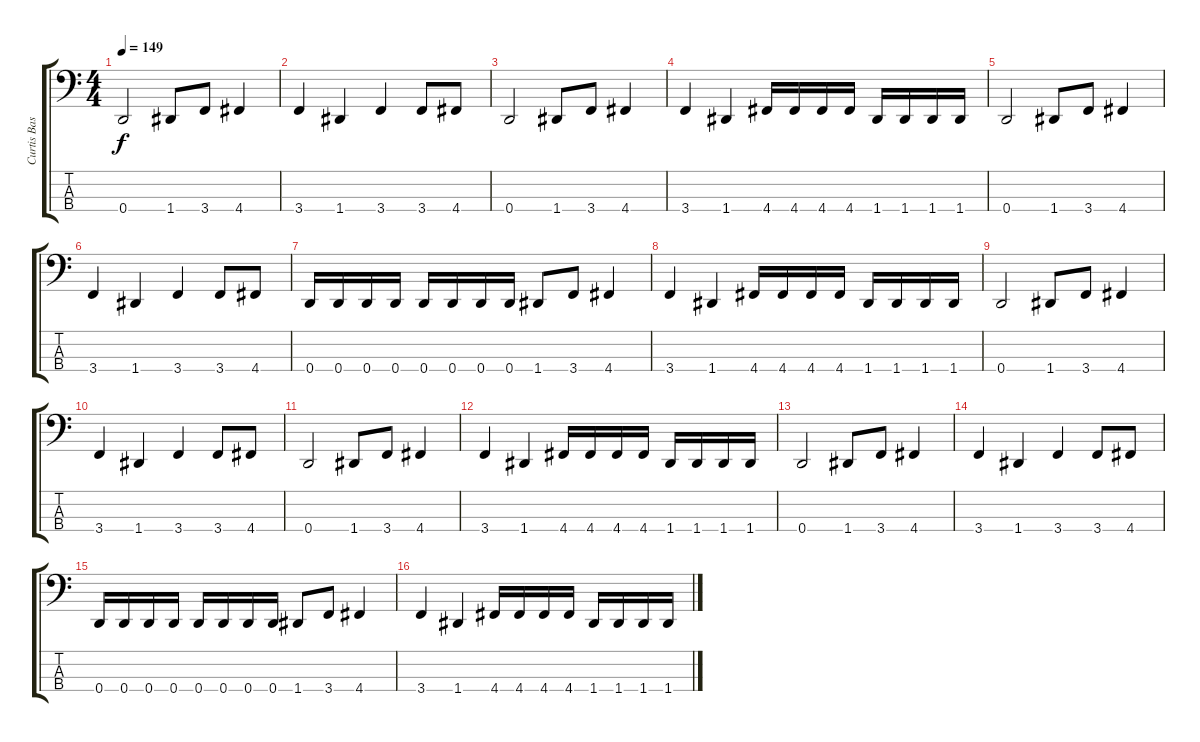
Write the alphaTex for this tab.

\track ("Curtis Bass" "Curtis Bas") {instrument electricbassfinger}
\staff {score tabs}
\tuning (F2 C2 G1 D1) {hide}
\ts (4 4)
\tempo 149
\clef f4
\ks c
0.4.2{dy f} 1.4.8 3.4.8 4.4.4 |
3.4.4 1.4.4 3.4.4 3.4.8 4.4.8 |
0.4.2 1.4.8 3.4.8 4.4.4 |
3.4.4 1.4.4 4.4.16 4.4.16 4.4.16 4.4.16 1.4.16 1.4.16 1.4.16 1.4.16 |
0.4.2 1.4.8 3.4.8 4.4.4 |
3.4.4 1.4.4 3.4.4 3.4.8 4.4.8 |
0.4.16 0.4.16 0.4.16 0.4.16 0.4.16 0.4.16 0.4.16 0.4.16 1.4.8 3.4.8 4.4.4 |
3.4.4 1.4.4 4.4.16 4.4.16 4.4.16 4.4.16 1.4.16 1.4.16 1.4.16 1.4.16 |
0.4.2 1.4.8 3.4.8 4.4.4 |
3.4.4 1.4.4 3.4.4 3.4.8 4.4.8 |
0.4.2 1.4.8 3.4.8 4.4.4 |
3.4.4 1.4.4 4.4.16 4.4.16 4.4.16 4.4.16 1.4.16 1.4.16 1.4.16 1.4.16 |
0.4.2 1.4.8 3.4.8 4.4.4 |
3.4.4 1.4.4 3.4.4 3.4.8 4.4.8 |
0.4.16 0.4.16 0.4.16 0.4.16 0.4.16 0.4.16 0.4.16 0.4.16 1.4.8 3.4.8 4.4.4 |
3.4.4 1.4.4 4.4.16 4.4.16 4.4.16 4.4.16 1.4.16 1.4.16 1.4.16 1.4.16
